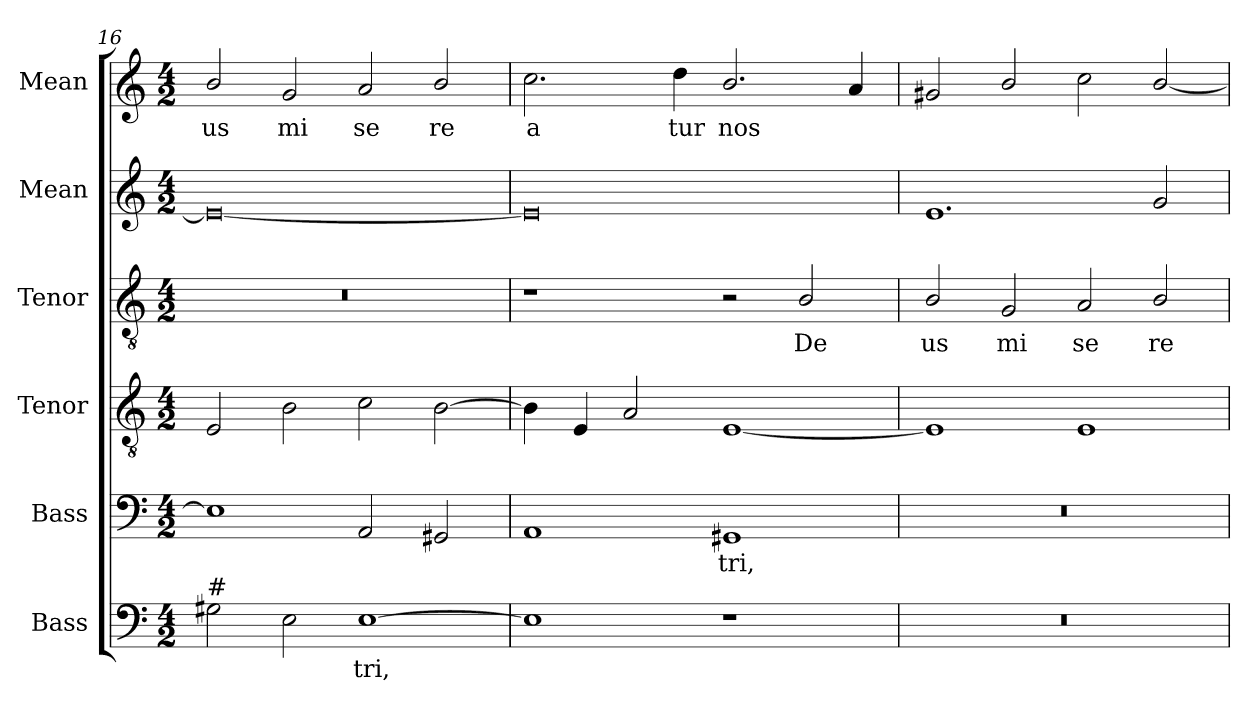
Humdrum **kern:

**kern	**text	**kern	**text	**kern	**kern	**text	**kern	**kern	**text
*part6	*part6	*part5	*part5	*part4	*part3	*part3	*part2	*part1	*part1
*staff6	*staff6	*staff5	*staff5	*staff4	*staff3	*staff3	*staff2	*staff1	*staff1
*I"Bass	*	*I"Bass	*	*I"Tenor	*I"Tenor	*	*I"Mean	*I"Mean	*
*I'B.	*	*I'B.	*	*I'T.	*I'T.	*	*I'M.	*I'M.	*
*clefF4	*	*clefF4	*	*clefGv2	*clefGv2	*	*clefG2	*clefG2	*
*	*	*	*	*ITrd7c12	*ITrd7c12	*	*	*	*
*k[]	*	*k[]	*	*k[]	*k[]	*	*k[]	*k[]	*
*a:	*	*a:	*	*a:	*a:	*	*a:	*a:	*
*M4/2	*	*M4/2	*	*M4/2	*M4/2	*	*M4/2	*M4/2	*
=16	=16	=16	=16	=16	=16	=16	=16	=16	=16
!	!	!	!	!	!LO:N:vis=1	!	!	!	!
!LO:TX:a:t=#	!	!	!	!	!	!	!	!	!
!	!	!	!	!	!	!	!	!	!LO:LY:b:color=#000000
2G#i\	.	1Ei]	.	2EEi/	0r	.	0ei_<	2bi/	us
!	!	!	!	!	!	!	!	!	!LO:LY:b:color=#000000
2Ei\	.	.	.	2BBi\	.	.	.	2gi/	mi
!	!LO:LY:b:color=#000000	!	!	!	!	!	!	!	!
!	!	!	!	!	!	!	!	!	!LO:LY:b:color=#000000
[>1Ei	tri,	2AAi/	.	2Ci\	.	.	.	2ai/	se
!	!	!	!	!	!	!	!	!	!LO:LY:b:color=#000000
.	.	2GG#Xi/	.	[>2BBi\	.	.	.	2bi/	re
=17	=17	=17	=17	=17	=17	=17	=17	=17	=17
!	!	!	!	!	!	!	!	!	!LO:LY:b:color=#000000
1Ei]	.	1AAi	.	4BBi\]	1r	.	0ei]	2.cci\	a
.	.	.	.	4EEi/	.	.	.	.	.
.	.	.	.	2AAi/	.	.	.	.	.
!	!	!	!	!	!	!	!	!	!LO:LY:b:color=#000000
.	.	.	.	.	.	.	.	4ddi\	tur
!	!	!	!LO:LY:b:color=#000000	!	!	!	!	!	!
!	!	!	!	!	!	!	!	!	!LO:LY:b:color=#000000
1r	.	1GG#Xi	tri,	[<1EEi	2r	.	.	2.bi/	nos
!	!	!	!	!	!	!LO:LY:b:color=#000000	!	!	!
.	.	.	.	.	2BBi/	De	.	.	.
.	.	.	.	.	.	.	.	4ai/	.
=18	=18	=18	=18	=18	=18	=18	=18	=18	=18
!LO:N:vis=1	!	!LO:N:vis=1	!	!	!	!	!	!	!
!	!	!	!	!	!	!LO:LY:b:color=#000000	!	!	!
0r	.	0r	.	1EEi]	2BBi/	us	1.ei	2g#Xi/	.
!	!	!	!	!	!	!LO:LY:b:color=#000000	!	!	!
.	.	.	.	.	2GGi/	mi	.	2bi/	.
!	!	!	!	!	!	!LO:LY:b:color=#000000	!	!	!
.	.	.	.	1EEi	2AAi/	se	.	2cci\	.
!	!	!	!	!	!	!LO:LY:b:color=#000000	!	!	!
.	.	.	.	.	2BBi/	re	2gi/	[<2bi/	.
=	=	=	=	=	=	=	=	=	=
*-	*-	*-	*-	*-	*-	*-	*-	*-	*-
